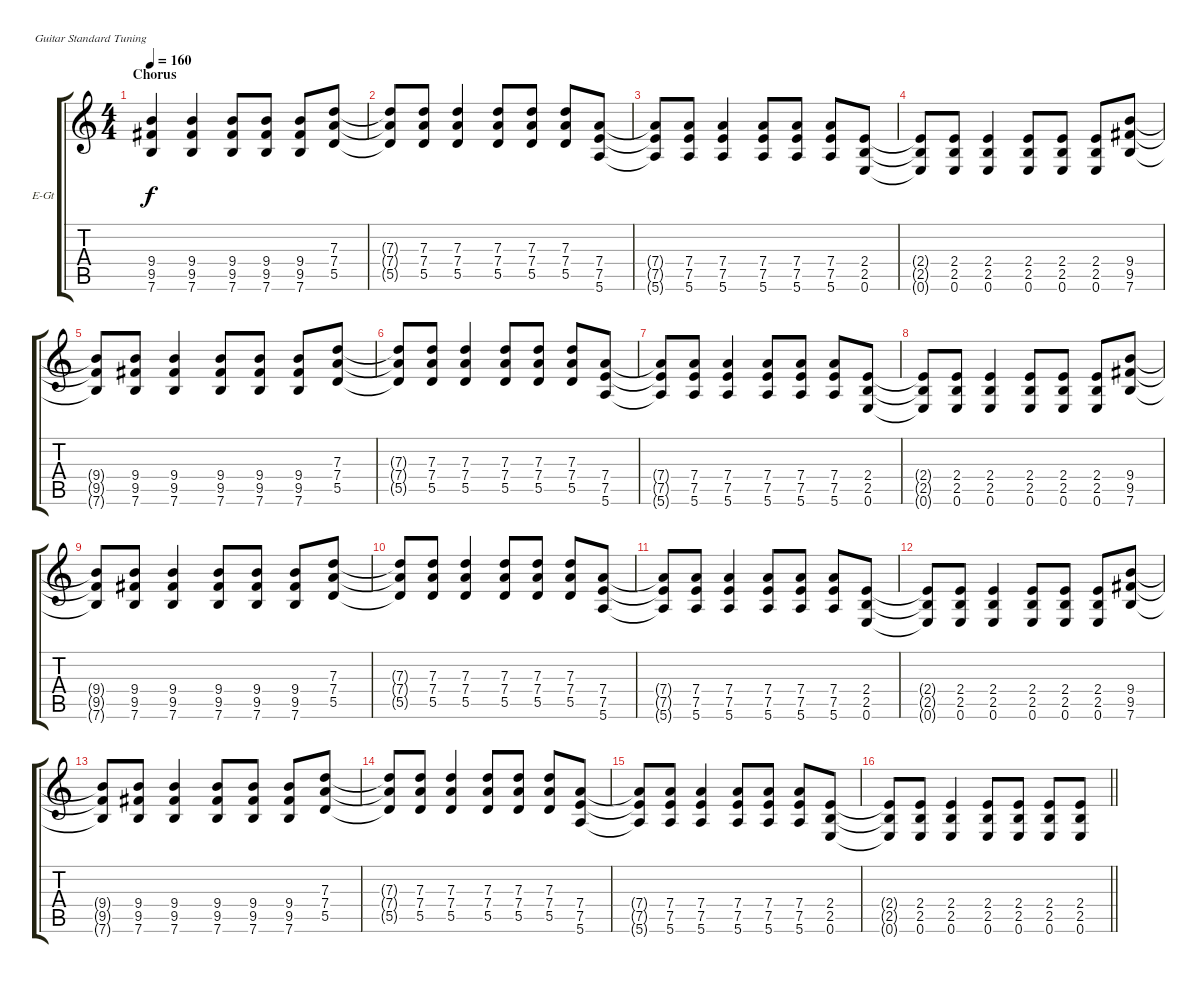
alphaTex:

\bracketExtendMode groupsimilarinstruments
\firstSystemTrackNameOrientation horizontal
\otherSystemsTrackNameOrientation horizontal
\track ("Rtythm guitar" "E-Gt") {instrument overdrivenguitar}
\staff {score tabs}
\tuning (E4 B3 G3 D3 A2 E2)
\ts (4 4)
\section ("" "Chorus")
\tempo 160
\clef g2
\ks c
(9.4 9.5 7.6).4{dy f} (9.4 9.5 7.6).4 (9.4 9.5 7.6).8 (9.4 9.5 7.6).8 (9.4 9.5 7.6).8 (7.3 7.4 5.5).8 |
(7.3{t} 7.4{t} 5.5{t}).8 (7.3 7.4 5.5).8 (7.3 7.4 5.5).4 (7.3 7.4 5.5).8 (7.3 7.4 5.5).8 (7.3 7.4 5.5).8 (7.4 7.5 5.6).8 |
(7.4{t} 7.5{t} 5.6{t}).8 (7.4 7.5 5.6).8 (7.4 7.5 5.6).4 (7.4 7.5 5.6).8 (7.4 7.5 5.6).8 (7.4 7.5 5.6).8 (2.4 2.5 0.6).8 |
(2.4{t} 2.5{t} 0.6{t}).8 (2.4 2.5 0.6).8 (2.4 2.5 0.6).4 (2.4 2.5 0.6).8 (2.4 2.5 0.6).8 (2.4 2.5 0.6).8 (9.4 9.5 7.6).8 |
(9.4{t} 9.5{t} 7.6{t}).8 (9.4 9.5 7.6).8 (9.4 9.5 7.6).4 (9.4 9.5 7.6).8 (9.4 9.5 7.6).8 (9.4 9.5 7.6).8 (7.3 7.4 5.5).8 |
(7.3{t} 7.4{t} 5.5{t}).8 (7.3 7.4 5.5).8 (7.3 7.4 5.5).4 (7.3 7.4 5.5).8 (7.3 7.4 5.5).8 (7.3 7.4 5.5).8 (7.4 7.5 5.6).8 |
(7.4{t} 7.5{t} 5.6{t}).8 (7.4 7.5 5.6).8 (7.4 7.5 5.6).4 (7.4 7.5 5.6).8 (7.4 7.5 5.6).8 (7.4 7.5 5.6).8 (2.4 2.5 0.6).8 |
(2.4{t} 2.5{t} 0.6{t}).8 (2.4 2.5 0.6).8 (2.4 2.5 0.6).4 (2.4 2.5 0.6).8 (2.4 2.5 0.6).8 (2.4 2.5 0.6).8 (9.4 9.5 7.6).8 |
(9.4{t} 9.5{t} 7.6{t}).8 (9.4 9.5 7.6).8 (9.4 9.5 7.6).4 (9.4 9.5 7.6).8 (9.4 9.5 7.6).8 (9.4 9.5 7.6).8 (7.3 7.4 5.5).8 |
(7.3{t} 7.4{t} 5.5{t}).8 (7.3 7.4 5.5).8 (7.3 7.4 5.5).4 (7.3 7.4 5.5).8 (7.3 7.4 5.5).8 (7.3 7.4 5.5).8 (7.4 7.5 5.6).8 |
(7.4{t} 7.5{t} 5.6{t}).8 (7.4 7.5 5.6).8 (7.4 7.5 5.6).4 (7.4 7.5 5.6).8 (7.4 7.5 5.6).8 (7.4 7.5 5.6).8 (2.4 2.5 0.6).8 |
(2.4{t} 2.5{t} 0.6{t}).8 (2.4 2.5 0.6).8 (2.4 2.5 0.6).4 (2.4 2.5 0.6).8 (2.4 2.5 0.6).8 (2.4 2.5 0.6).8 (9.4 9.5 7.6).8 |
(9.4{t} 9.5{t} 7.6{t}).8 (9.4 9.5 7.6).8 (9.4 9.5 7.6).4 (9.4 9.5 7.6).8 (9.4 9.5 7.6).8 (9.4 9.5 7.6).8 (7.3 7.4 5.5).8 |
(7.3{t} 7.4{t} 5.5{t}).8 (7.3 7.4 5.5).8 (7.3 7.4 5.5).4 (7.3 7.4 5.5).8 (7.3 7.4 5.5).8 (7.3 7.4 5.5).8 (7.4 7.5 5.6).8 |
(7.4{t} 7.5{t} 5.6{t}).8 (7.4 7.5 5.6).8 (7.4 7.5 5.6).4 (7.4 7.5 5.6).8 (7.4 7.5 5.6).8 (7.4 7.5 5.6).8 (2.4 2.5 0.6).8 |
\barLineRight lightlight
(2.4{t} 2.5{t} 0.6{t}).8 (2.4 2.5 0.6).8 (2.4 2.5 0.6).4 (2.4 2.5 0.6).8 (2.4 2.5 0.6).8 (2.4 2.5 0.6).8 (2.4 2.5 0.6).8
